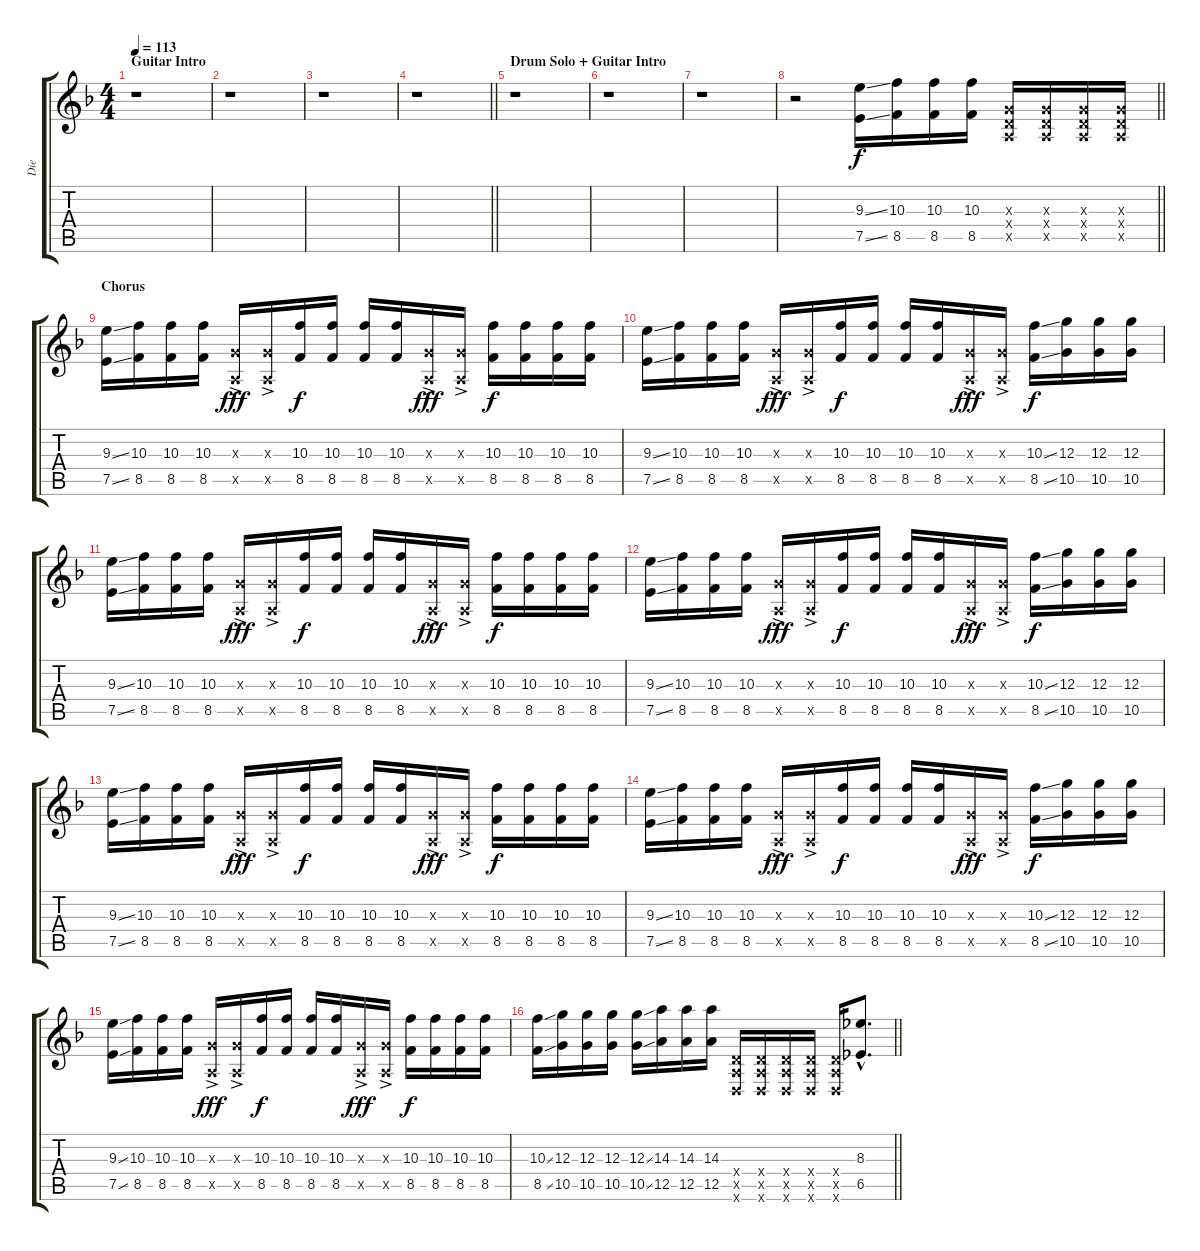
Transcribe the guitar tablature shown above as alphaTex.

\track ("Die " "Die ") {instrument distortionguitar}
\staff {score tabs}
\tuning (E4 B3 G3 D3 A2 D2) {hide}
\ts (4 4)
\section ("" "Guitar Intro")
\tempo 113
\clef g2
\ks f
r.1{dy f instrument distortionguitar} |
r.1 |
r.1 |
\barLineRight lightlight
r.1 |
\section ("" "Drum Solo + Guitar Intro")
r.1 |
r.1 |
r.1 |
\barLineRight lightlight
r.2 (9.3{ss} 7.5{ss}).16 (10.3 8.5).16 (10.3 8.5).16 (10.3 8.5).16 (0.3{x} 0.4{x} 0.5{x}).16 (0.3{x} 0.4{x} 0.5{x}).16 (0.3{x} 0.4{x} 0.5{x}).16 (0.3{x} 0.4{x} 0.5{x}).16 |
\section ("" "Chorus")
(9.3{ss} 7.5{ss}).16 (10.3 8.5).16 (10.3 8.5).16 (10.3 8.5).16 (0.3{ac x} 0.5{ac x}).16{dy fff} (0.3{ac x} 0.5{ac x}).16 (10.3 8.5).16{dy f} (10.3 8.5).16 (10.3 8.5).16 (10.3 8.5).16 (0.3{ac x} 0.5{ac x}).16{dy fff} (0.3{ac x} 0.5{ac x}).16 (10.3 8.5).16{dy f} (10.3 8.5).16 (10.3 8.5).16 (10.3 8.5).16 |
(9.3{ss} 7.5{ss}).16 (10.3 8.5).16 (10.3 8.5).16 (10.3 8.5).16 (0.3{ac x} 0.5{ac x}).16{dy fff} (0.3{ac x} 0.5{ac x}).16 (10.3 8.5).16{dy f} (10.3 8.5).16 (10.3 8.5).16 (10.3 8.5).16 (0.3{ac x} 0.5{ac x}).16{dy fff} (0.3{ac x} 0.5{ac x}).16 (10.3{ss} 8.5{ss}).16{dy f} (12.3 10.5).16 (12.3 10.5).16 (12.3 10.5).16 |
(9.3{ss} 7.5{ss}).16 (10.3 8.5).16 (10.3 8.5).16 (10.3 8.5).16 (0.3{ac x} 0.5{ac x}).16{dy fff} (0.3{ac x} 0.5{ac x}).16 (10.3 8.5).16{dy f} (10.3 8.5).16 (10.3 8.5).16 (10.3 8.5).16 (0.3{ac x} 0.5{ac x}).16{dy fff} (0.3{ac x} 0.5{ac x}).16 (10.3 8.5).16{dy f} (10.3 8.5).16 (10.3 8.5).16 (10.3 8.5).16 |
(9.3{ss} 7.5{ss}).16 (10.3 8.5).16 (10.3 8.5).16 (10.3 8.5).16 (0.3{ac x} 0.5{ac x}).16{dy fff} (0.3{ac x} 0.5{ac x}).16 (10.3 8.5).16{dy f} (10.3 8.5).16 (10.3 8.5).16 (10.3 8.5).16 (0.3{ac x} 0.5{ac x}).16{dy fff} (0.3{ac x} 0.5{ac x}).16 (10.3{ss} 8.5{ss}).16{dy f} (12.3 10.5).16 (12.3 10.5).16 (12.3 10.5).16 |
(9.3{ss} 7.5{ss}).16 (10.3 8.5).16 (10.3 8.5).16 (10.3 8.5).16 (0.3{ac x} 0.5{ac x}).16{dy fff} (0.3{ac x} 0.5{ac x}).16 (10.3 8.5).16{dy f} (10.3 8.5).16 (10.3 8.5).16 (10.3 8.5).16 (0.3{ac x} 0.5{ac x}).16{dy fff} (0.3{ac x} 0.5{ac x}).16 (10.3 8.5).16{dy f} (10.3 8.5).16 (10.3 8.5).16 (10.3 8.5).16 |
(9.3{ss} 7.5{ss}).16 (10.3 8.5).16 (10.3 8.5).16 (10.3 8.5).16 (0.3{ac x} 0.5{ac x}).16{dy fff} (0.3{ac x} 0.5{ac x}).16 (10.3 8.5).16{dy f} (10.3 8.5).16 (10.3 8.5).16 (10.3 8.5).16 (0.3{ac x} 0.5{ac x}).16{dy fff} (0.3{ac x} 0.5{ac x}).16 (10.3{ss} 8.5{ss}).16{dy f} (12.3 10.5).16 (12.3 10.5).16 (12.3 10.5).16 |
(9.3{ss} 7.5{ss}).16 (10.3 8.5).16 (10.3 8.5).16 (10.3 8.5).16 (0.3{ac x} 0.5{ac x}).16{dy fff} (0.3{ac x} 0.5{ac x}).16 (10.3 8.5).16{dy f} (10.3 8.5).16 (10.3 8.5).16 (10.3 8.5).16 (0.3{ac x} 0.5{ac x}).16{dy fff} (0.3{ac x} 0.5{ac x}).16 (10.3 8.5).16{dy f} (10.3 8.5).16 (10.3 8.5).16 (10.3 8.5).16 |
\barLineRight lightlight
(10.3{ss} 8.5{ss}).16 (12.3 10.5).16 (12.3 10.5).16 (12.3 10.5).16 (12.3{ss} 10.5{ss}).16 (14.3 12.5).16 (14.3 12.5).16 (14.3 12.5).16 (0.4{x} 0.5{x} 0.6{x}).16 (0.4{x} 0.5{x} 0.6{x}).16 (0.4{x} 0.5{x} 0.6{x}).16 (0.4{x} 0.5{x} 0.6{x}).16 (0.4{x} 0.5{x} 0.6{x}).16 (8.3{hac} 6.5{hac}).8{d}
